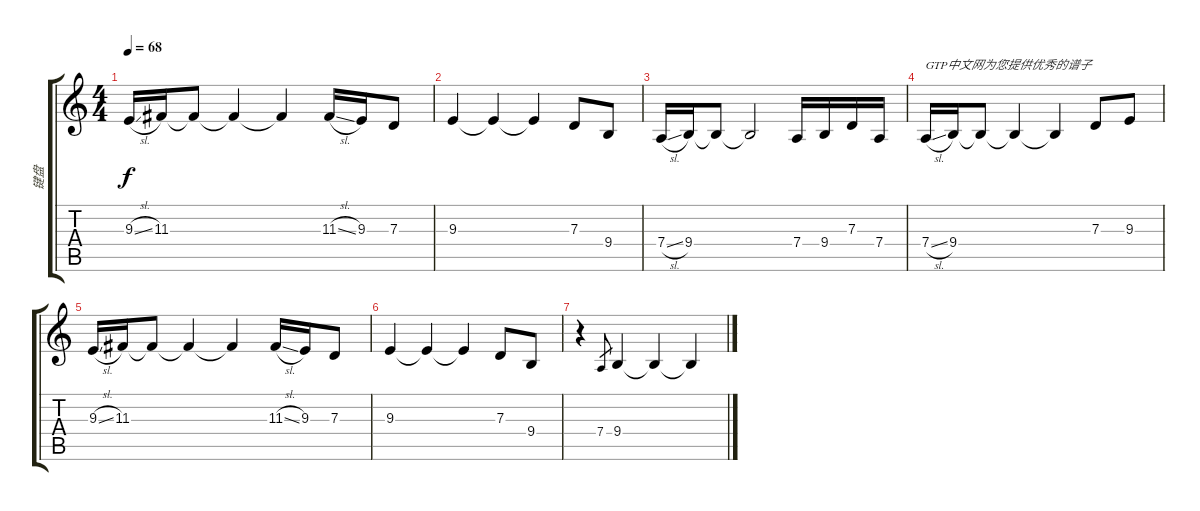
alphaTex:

\track ("键盘" "键盘") {instrument stringensemble1}
\staff {score tabs}
\tuning (E4 B3 G3 D3 A2 E2) {hide}
\ts (4 4)
\tempo 68
\clef g2
\ks c
9.3{sl}.16{dy f} 11.3.16 11.3{t}.8 11.3{t}.4 11.3{t}.4 11.3{sl}.16 9.3.16 7.3.8 |
9.3.4 9.3{t}.4 9.3{t}.4 7.3.8 9.4.8 |
7.4{sl}.16 9.4.16 9.4{t}.8 9.4{t}.2 7.4.16 9.4.16 7.3.16 7.4.16 |
7.4{sl}.16{txt "GTP中文网为您提供优秀的谱子"} 9.4.16 9.4{t}.8 9.4{t}.4 9.4{t}.4 7.3.8 9.3.8 |
9.3{sl}.16 11.3.16 11.3{t}.8 11.3{t}.4 11.3{t}.4 11.3{sl}.16 9.3.16 7.3.8 |
9.3.4 9.3{t}.4 9.3{t}.4 7.3.8 9.4.8 |
r.4 7.4.8{gr} 9.4.4 9.4{t}.4 9.4{t}.4
